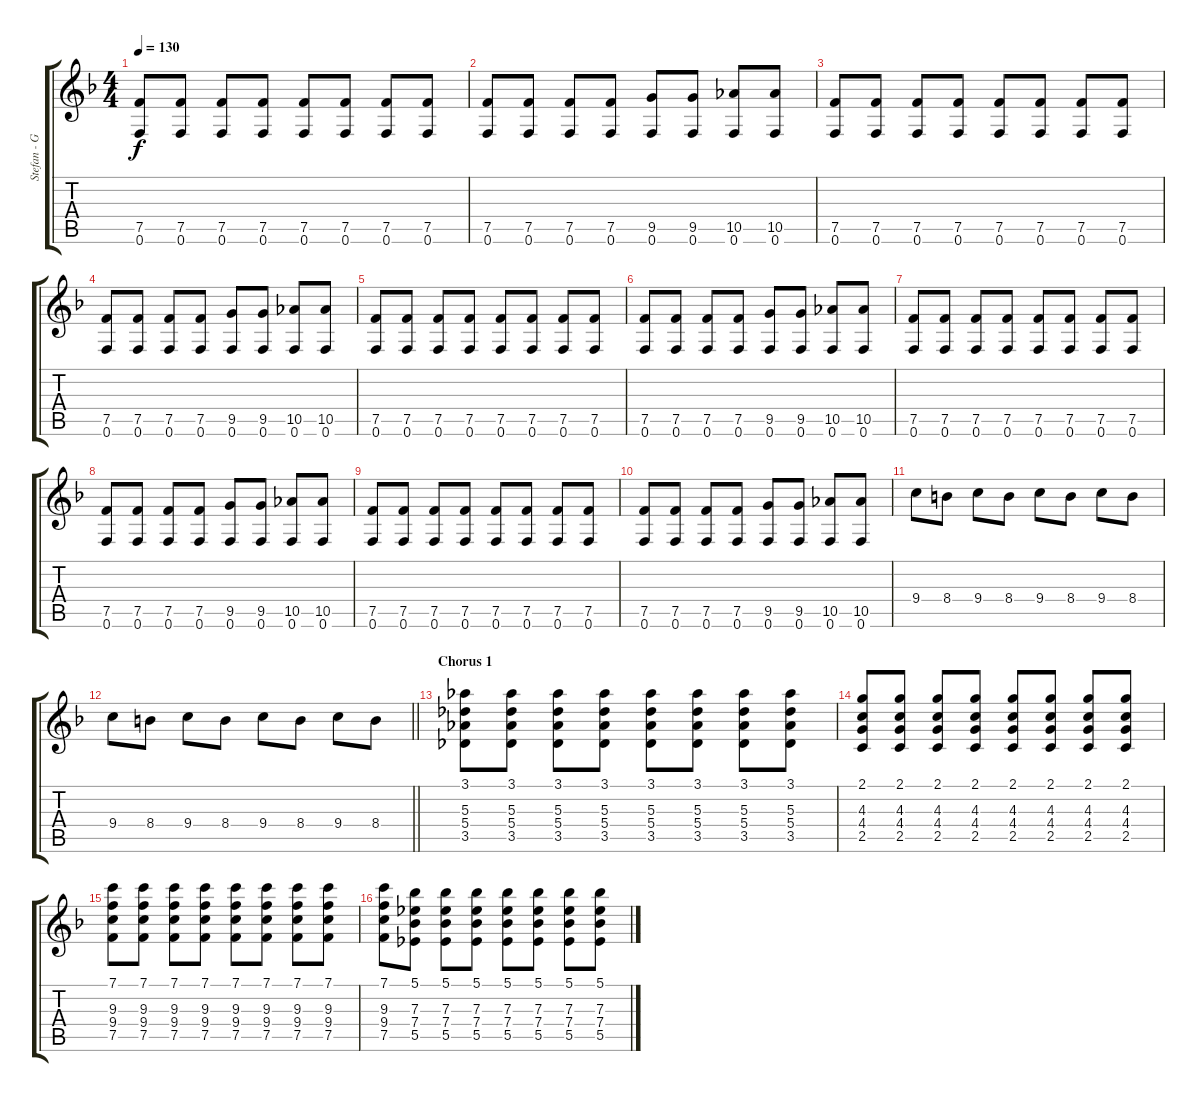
\track ("Stefan - Guitar" "Stefan - G") {instrument overdrivenguitar}
\staff {score tabs}
\tuning (F4 C4 Ab3 Eb3 Bb2 F2) {hide}
\ts (4 4)
\tempo 130
\clef g2
\ks f
(7.5 0.6).8{dy f} (7.5 0.6).8 (7.5 0.6).8 (7.5 0.6).8 (7.5 0.6).8 (7.5 0.6).8 (7.5 0.6).8 (7.5 0.6).8 |
(7.5 0.6).8 (7.5 0.6).8 (7.5 0.6).8 (7.5 0.6).8 (9.5 0.6).8 (9.5 0.6).8 (10.5 0.6).8 (10.5 0.6).8 |
(7.5 0.6).8 (7.5 0.6).8 (7.5 0.6).8 (7.5 0.6).8 (7.5 0.6).8 (7.5 0.6).8 (7.5 0.6).8 (7.5 0.6).8 |
(7.5 0.6).8 (7.5 0.6).8 (7.5 0.6).8 (7.5 0.6).8 (9.5 0.6).8 (9.5 0.6).8 (10.5 0.6).8 (10.5 0.6).8 |
(7.5 0.6).8 (7.5 0.6).8 (7.5 0.6).8 (7.5 0.6).8 (7.5 0.6).8 (7.5 0.6).8 (7.5 0.6).8 (7.5 0.6).8 |
(7.5 0.6).8 (7.5 0.6).8 (7.5 0.6).8 (7.5 0.6).8 (9.5 0.6).8 (9.5 0.6).8 (10.5 0.6).8 (10.5 0.6).8 |
(7.5 0.6).8 (7.5 0.6).8 (7.5 0.6).8 (7.5 0.6).8 (7.5 0.6).8 (7.5 0.6).8 (7.5 0.6).8 (7.5 0.6).8 |
(7.5 0.6).8 (7.5 0.6).8 (7.5 0.6).8 (7.5 0.6).8 (9.5 0.6).8 (9.5 0.6).8 (10.5 0.6).8 (10.5 0.6).8 |
(7.5 0.6).8 (7.5 0.6).8 (7.5 0.6).8 (7.5 0.6).8 (7.5 0.6).8 (7.5 0.6).8 (7.5 0.6).8 (7.5 0.6).8 |
(7.5 0.6).8 (7.5 0.6).8 (7.5 0.6).8 (7.5 0.6).8 (9.5 0.6).8 (9.5 0.6).8 (10.5 0.6).8 (10.5 0.6).8 |
9.4.8 8.4.8 9.4.8 8.4.8 9.4.8 8.4.8 9.4.8 8.4.8 |
\barLineRight lightlight
9.4.8 8.4.8 9.4.8 8.4.8 9.4.8 8.4.8 9.4.8 8.4.8 |
\section ("" "Chorus 1")
(3.1 5.3 5.4 3.5).8 (3.1 5.3 5.4 3.5).8 (3.1 5.3 5.4 3.5).8 (3.1 5.3 5.4 3.5).8 (3.1 5.3 5.4 3.5).8 (3.1 5.3 5.4 3.5).8 (3.1 5.3 5.4 3.5).8 (3.1 5.3 5.4 3.5).8 |
(2.1 4.3 4.4 2.5).8 (2.1 4.3 4.4 2.5).8 (2.1 4.3 4.4 2.5).8 (2.1 4.3 4.4 2.5).8 (2.1 4.3 4.4 2.5).8 (2.1 4.3 4.4 2.5).8 (2.1 4.3 4.4 2.5).8 (2.1 4.3 4.4 2.5).8 |
(7.1 9.3 9.4 7.5).8 (7.1 9.3 9.4 7.5).8 (7.1 9.3 9.4 7.5).8 (7.1 9.3 9.4 7.5).8 (7.1 9.3 9.4 7.5).8 (7.1 9.3 9.4 7.5).8 (7.1 9.3 9.4 7.5).8 (7.1 9.3 9.4 7.5).8 |
(7.1 9.3 9.4 7.5).8 (5.1 7.3 7.4 5.5).8 (5.1 7.3 7.4 5.5).8 (5.1 7.3 7.4 5.5).8 (5.1 7.3 7.4 5.5).8 (5.1 7.3 7.4 5.5).8 (5.1 7.3 7.4 5.5).8 (5.1 7.3 7.4 5.5).8
